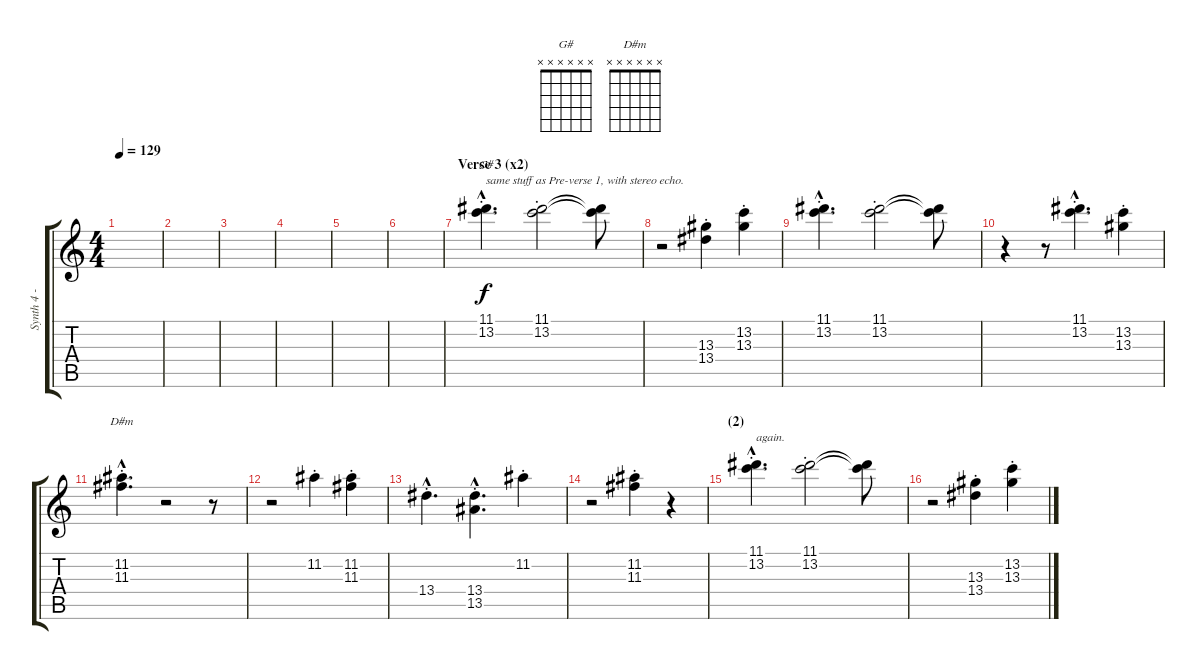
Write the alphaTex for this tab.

\track ("Synth 4 - fills" "Synth 4 - ") {instrument synthbass2}
\staff {score tabs}
\tuning (E4 B3 G3 D3 A2 E2) {hide}
\chord ("G#" x x x x x x)
\chord ("D#m" x x x x x x)
\ts (4 4)
\tempo 129
\clef g2
\ks c
|
|
|
|
|
|
\section ("" "Verse 3 (x2)")
(11.1{hac st} 13.2{hac st}).4{d ch "G#" txt "same stuff as Pre-verse 1, with stereo echo."} (11.1{st} 13.2{st}).2 (11.1{t} 13.2{t}).8 |
r.2 (13.3{st} 13.4{st}).4 (13.2{st} 13.3{st}).4 |
(11.1{hac st} 13.2{hac st}).4{d} (11.1{st} 13.2{st}).2 (11.1{t} 13.2{t}).8 |
r.4 r.8 (11.1{hac st} 13.2{hac st}).4{d} (13.2{st} 13.3{st}).4 |
(11.2{hac st} 11.3{hac st}).4{d ch "D#m"} r.2 r.8 |
r.2 11.2{st}.4 (11.2{st} 11.3{st}).4 |
13.4{hac st}.4{d} (13.4{hac st} 13.5{hac st}).4{d} 11.2{st}.4 |
r.2 (11.2{st} 11.3{st}).4 r.4 |
\section ("" "(2)")
(11.1{hac st} 13.2{hac st}).4{d txt "again."} (11.1{st} 13.2{st}).2 (11.1{t} 13.2{t}).8 |
r.2 (13.3{st} 13.4{st}).4 (13.2{st} 13.3{st}).4
